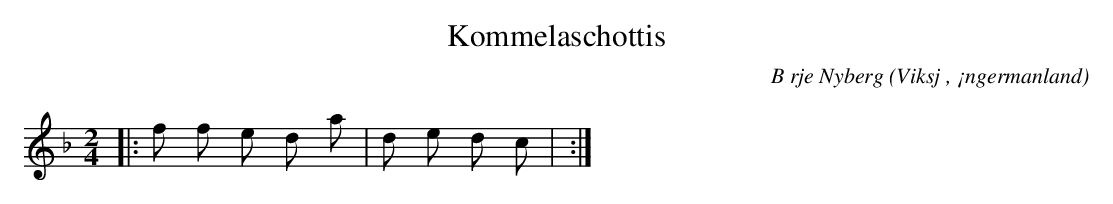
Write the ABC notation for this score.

X:1
T:Kommelaschottis
C:B rje Nyberg
O:Viksj , ¡ngermanland
M:2/4
L:1/8
K:Dm
|: f f e d a |d e d c | :|
